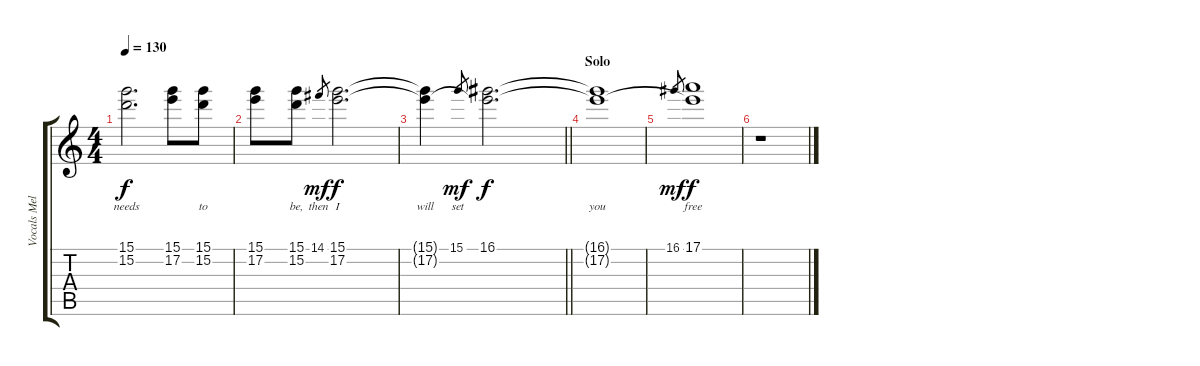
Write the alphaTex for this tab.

\track ("Vocals Melody & Harmony" "Vocals Mel") {instrument contrabass}
\staff {score tabs}
\tuning (E4 B3 G3 D3 A2 E2) {hide}
\ts (4 4)
\tempo 130
\clef g2
\ks c
(15.1 15.2).2{d lyrics (0 "needs") lyrics (1 "") lyrics (2 "") lyrics (3 "") lyrics (4 "") dy f} (15.1 17.2).8{lyrics (0 "") lyrics (1 "") lyrics (2 "") lyrics (3 "") lyrics (4 "")} (15.1 15.2).8{lyrics (0 "to") lyrics (1 "") lyrics (2 "") lyrics (3 "") lyrics (4 "")} |
(15.1 17.2).8{lyrics (0 "") lyrics (1 "") lyrics (2 "") lyrics (3 "") lyrics (4 "")} (15.1 15.2).8{lyrics (0 "be,") lyrics (1 "") lyrics (2 "") lyrics (3 "") lyrics (4 "")} 14.1.8{lyrics (0 "then") lyrics (1 "") lyrics (2 "") lyrics (3 "") lyrics (4 "") gr dy mf} (15.1 17.2).2{d lyrics (0 "I") lyrics (1 "") lyrics (2 "") lyrics (3 "") lyrics (4 "") dy f} |
\barLineRight lightlight
(15.1{t} 17.2{t}).4{lyrics (0 "will") lyrics (1 "") lyrics (2 "") lyrics (3 "") lyrics (4 "")} 15.1.8{lyrics (0 "set") lyrics (1 "") lyrics (2 "") lyrics (3 "") lyrics (4 "") gr dy mf} (16.1 17.2{t}).2{d lyrics (0 "") lyrics (1 "") lyrics (2 "") lyrics (3 "") lyrics (4 "") dy f} |
\section ("" "Solo")
(16.1{t} 17.2{t}).1{lyrics (0 "you") lyrics (1 "") lyrics (2 "") lyrics (3 "") lyrics (4 "")} |
16.1.8{lyrics (0 "") lyrics (1 "") lyrics (2 "") lyrics (3 "") lyrics (4 "") gr dy mf} (17.1 17.2{t}).1{lyrics (0 "free") lyrics (1 "") lyrics (2 "") lyrics (3 "") lyrics (4 "") dy f} |
r.1
